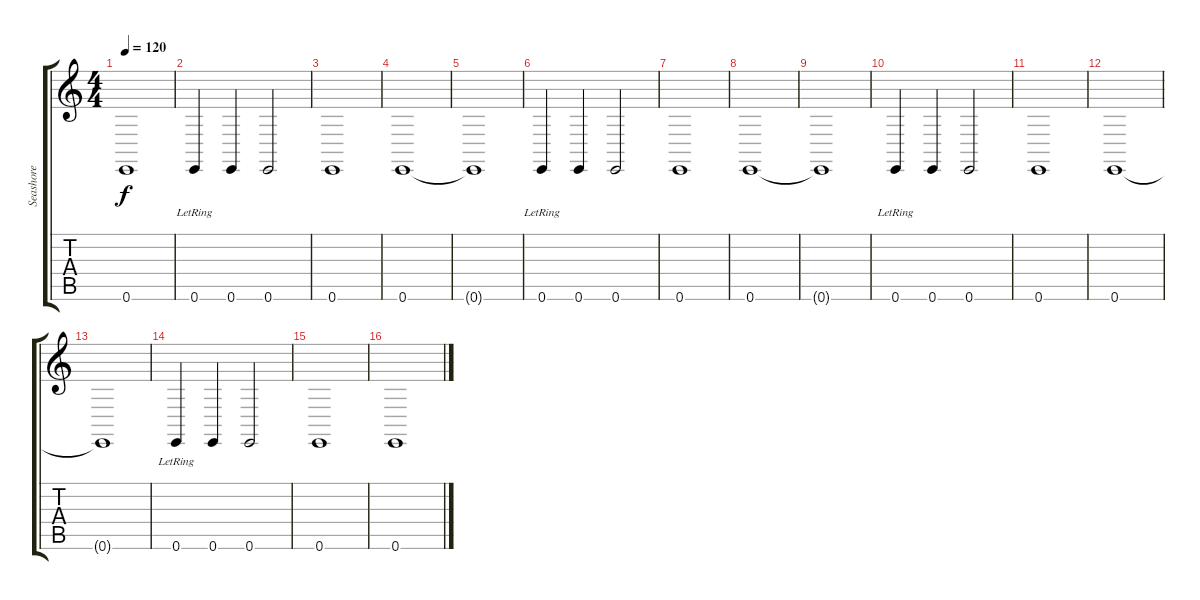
\track ("Seashore" "Seashore") {instrument seashore}
\staff {score tabs}
\tuning (E4 B3 G3 D3 A2 E2) {hide}
\ts (4 4)
\tempo 120
\clef g2
\ks c
0.6{t}.1{dy f} |
0.6{lr}.4 0.6.4 0.6.2 |
0.6.1 |
0.6.1 |
0.6{t}.1 |
0.6{lr}.4 0.6.4 0.6.2 |
0.6.1 |
0.6.1 |
0.6{t}.1 |
0.6{lr}.4 0.6.4 0.6.2 |
0.6.1 |
0.6.1 |
0.6{t}.1 |
0.6{lr}.4 0.6.4 0.6.2 |
0.6.1 |
0.6.1
